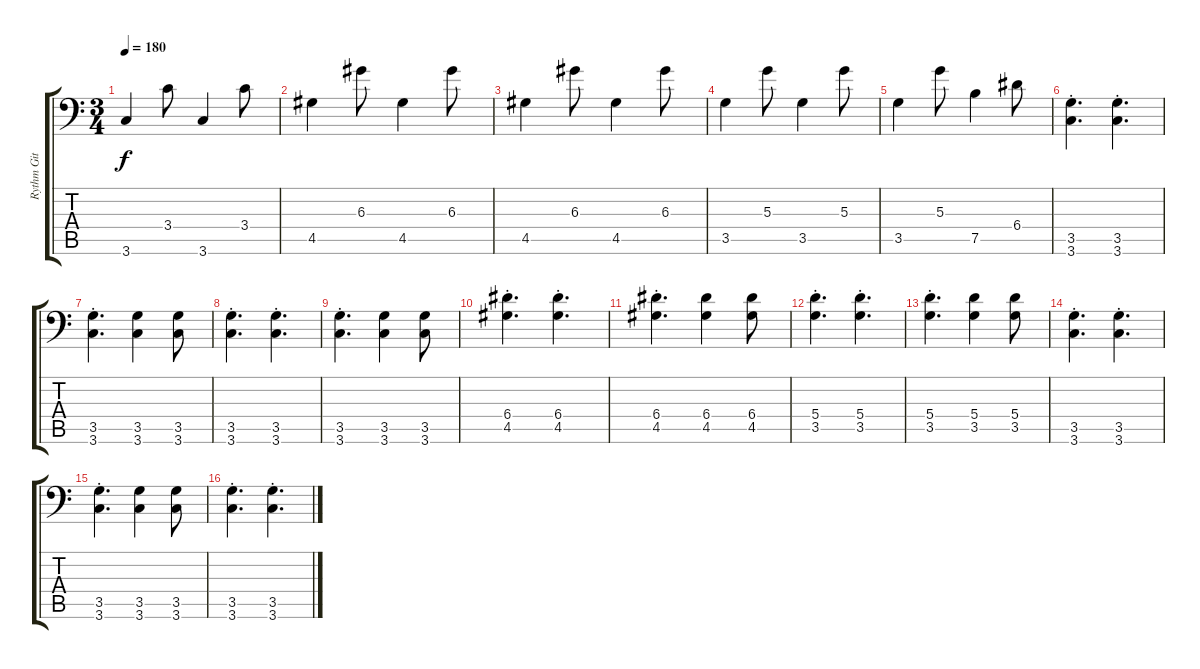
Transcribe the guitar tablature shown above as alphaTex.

\track ("Rythm Git 1" "Rythm Git ") {instrument distortionguitar}
\staff {score tabs}
\tuning (B3 Gb3 D3 A2 E2 A1) {hide}
\ts (3 4)
\tempo 180
\clef f4
\ks c
3.6.4{dy f} 3.4.8 3.6.4 3.4.8 |
4.5.4 6.3.8 4.5.4 6.3.8 |
4.5.4 6.3.8 4.5.4 6.3.8 |
3.5.4 5.3.8 3.5.4 5.3.8 |
3.5.4 5.3.8 7.5.4 6.4.8 |
(3.5{st} 3.6{st}).4{d} (3.5{st} 3.6{st}).4{d} |
(3.5{st} 3.6{st}).4{d} (3.5 3.6).4 (3.5 3.6).8 |
(3.5{st} 3.6{st}).4{d} (3.5{st} 3.6{st}).4{d} |
(3.5{st} 3.6{st}).4{d} (3.5 3.6).4 (3.5 3.6).8 |
(6.4{st} 4.5{st}).4{d} (6.4{st} 4.5{st}).4{d} |
(6.4{st} 4.5{st}).4{d} (6.4 4.5).4 (6.4 4.5).8 |
(5.4{st} 3.5{st}).4{d} (5.4{st} 3.5{st}).4{d} |
(5.4{st} 3.5{st}).4{d} (5.4 3.5).4 (5.4 3.5).8 |
(3.5{st} 3.6{st}).4{d} (3.5{st} 3.6{st}).4{d} |
(3.5{st} 3.6{st}).4{d} (3.5 3.6).4 (3.5 3.6).8 |
(3.5{st} 3.6{st}).4{d} (3.5{st} 3.6{st}).4{d}
